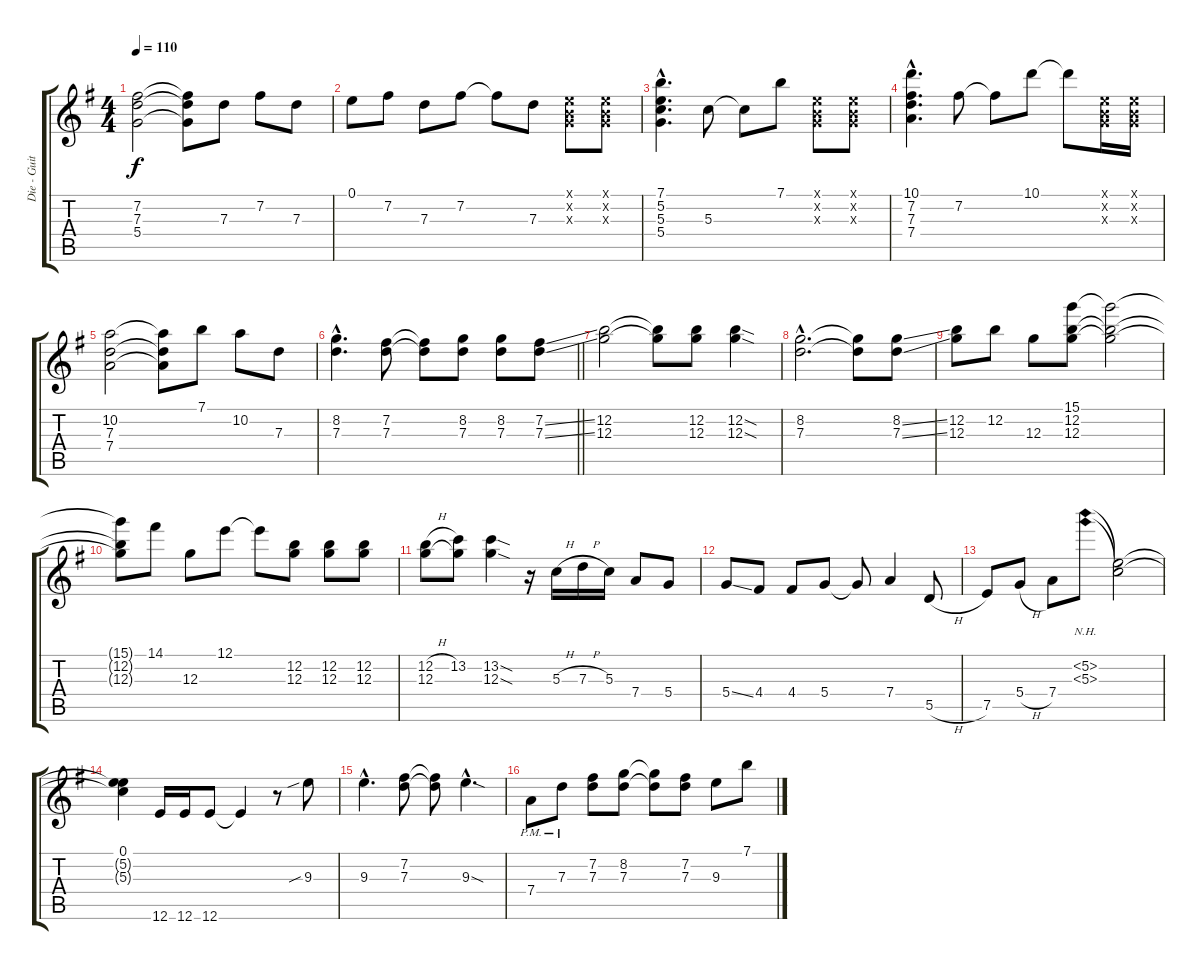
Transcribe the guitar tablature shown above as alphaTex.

\track ("Die - Guitar 1" "Die - Guit") {instrument acousticguitarsteel}
\staff {score tabs}
\tuning (E4 B3 G3 D3 A2 E2) {hide}
\ts (4 4)
\tempo 110
\clef g2
\ks g
(7.2 7.3 5.4).2{dy f} (7.2{t} 7.3{t} 5.4{t}).8 7.3.8 7.2.8 7.3.8 |
0.1.8 7.2.8 7.3.8 7.2.8 7.2{t}.8 7.3.8 (0.1{x} 0.2{x} 0.3{x}).8 (0.1{x} 0.2{x} 0.3{x}).8 |
(7.1{hac} 5.2{hac} 5.3{hac} 5.4{hac}).4{d} 5.3.8 5.3{t}.8 7.1.8 (0.1{x} 0.2{x} 0.3{x}).8 (0.1{x} 0.2{x} 0.3{x}).8 |
(10.1{hac} 7.2{hac} 7.3{hac} 7.4{hac}).4{d} 7.2.8 7.2{t}.8 10.1.8 10.1{t}.8 (0.1{x} 0.2{x} 0.3{x}).16 (0.1{x} 0.2{x} 0.3{x}).16 |
(10.2 7.3 7.4).2 (10.2{t} 7.3{t} 7.4{t}).8 7.1.8 10.2.8 7.3.8 |
\barLineRight lightlight
(8.2{hac} 7.3{hac}).4{d} (7.2 7.3).8 (7.2{t} 7.3{t}).8 (8.2 7.3).8 (8.2 7.3).8 (7.2{ss} 7.3{ss}).8 |
(12.2 12.3).2 (12.2{t} 12.3{t}).8 (12.2 12.3).8 (12.2{sod} 12.3{sod}).4 |
(8.2{hac} 7.3{hac}).2{d} (8.2{t} 7.3{t}).8 (8.2{ss} 7.3{ss}).8 |
(12.2 12.3).8 12.2.8 12.3.8 (15.1 12.2 12.3).8 (15.1{t} 12.2{t} 12.3{t}).2 |
(15.1{t} 12.2{t} 12.3{t}).8 14.1.8 12.3.8 12.1.8 12.1{t}.8 (12.2 12.3).8 (12.2 12.3).8 (12.2 12.3).8 |
(12.2{h} 12.3).8 (13.2 12.3{t}).8 (13.2{sod} 12.3{sod}).4 r.16 5.3{h}.16 7.3{h}.16 5.3.16 7.4.8 5.4.8 |
5.4{ss}.8 4.4.8 4.4.8 5.4.8 5.4{t}.8 7.4.4 5.5{h}.8 |
7.5.8 5.4{h}.8 7.4.8 (5.2{nh} 5.3{nh}).8 (5.2{t} 5.3{t}).2 |
(0.1 5.2{t} 5.3{t}).4 12.6.16 12.6.16 12.6.8 12.6{t}.4 r.8 9.3{sib}.8 |
9.3{hac}.4{d} (7.2 7.3).8 (7.2{t} 7.3{t}).8 9.3{sod hac}.4{d} |
7.4{pm}.8 7.3{pm}.8 (7.2 7.3).8 (8.2 7.3).8 (8.2{t} 7.3{t}).8 (7.2 7.3).8 9.3.8 7.1.8
